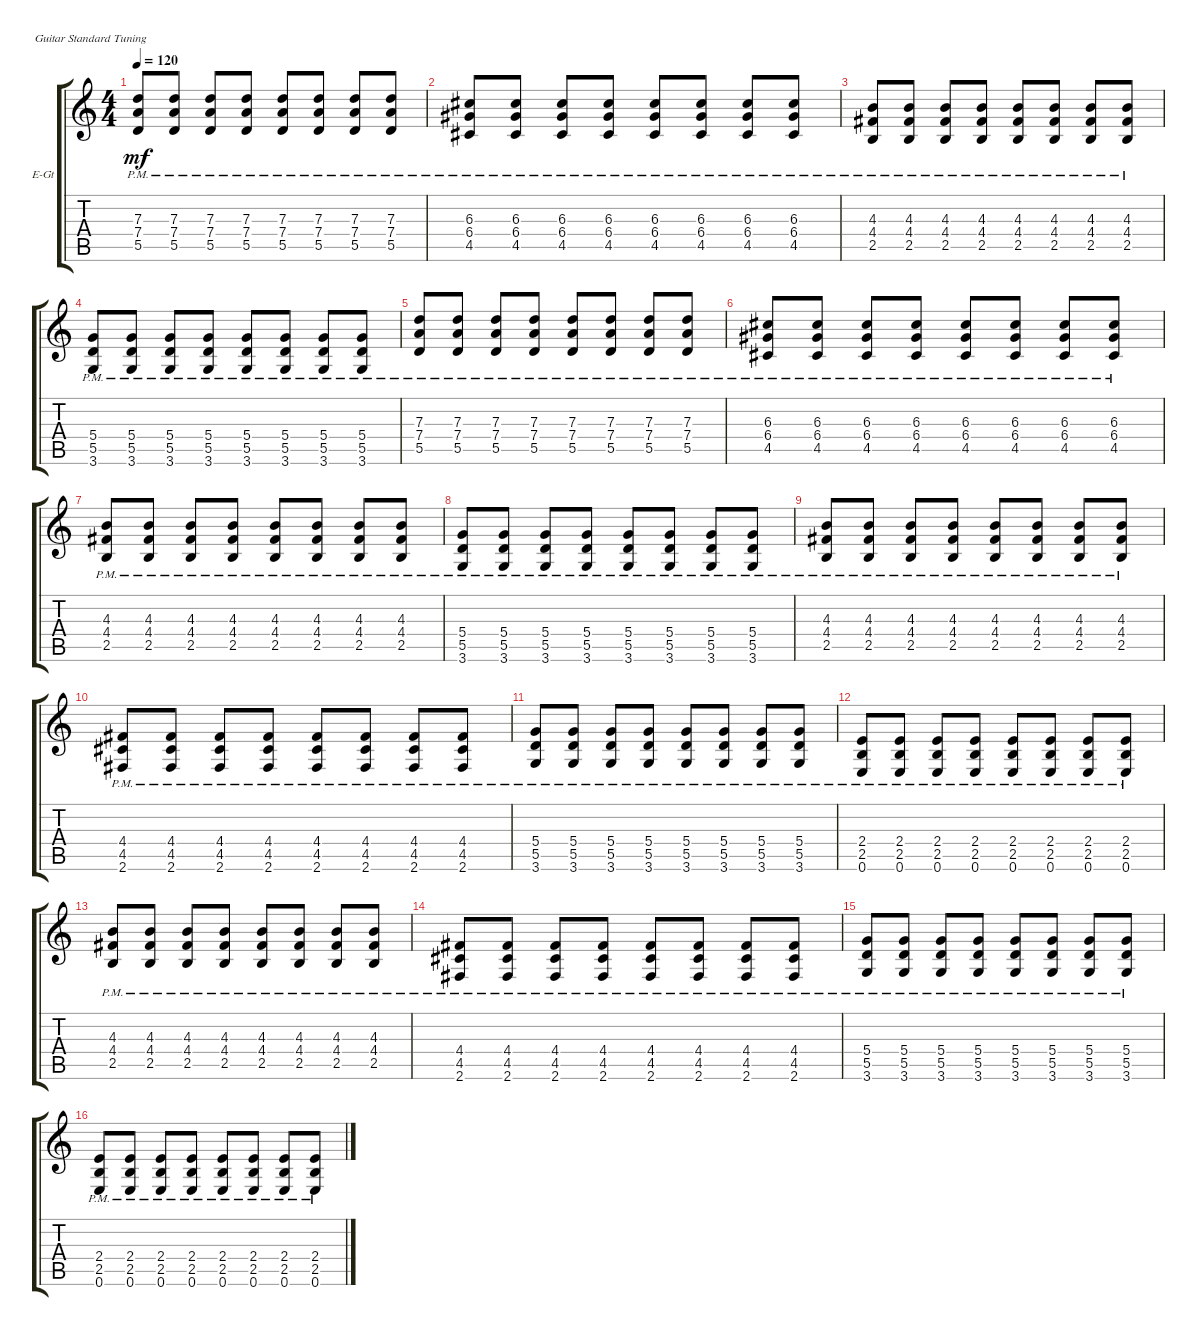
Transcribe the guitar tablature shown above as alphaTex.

\defaultSystemsLayout 4
\bracketExtendMode groupsimilarinstruments
\firstSystemTrackNameOrientation horizontal
\otherSystemsTrackNameOrientation horizontal
\track ("Electric Guitar" "E-Gt") {instrument electricguitarclean}
\staff {score tabs}
\tuning (E4 B3 G3 D3 A2 E2)
\ts (4 4)
\tempo 120
\clef g2
\ks c
(5.5{pm} 7.4{pm} 7.3{pm}).8{dy mf instrument electricguitarclean} (5.5{pm} 7.4{pm} 7.3{pm}).8 (5.5{pm} 7.4{pm} 7.3{pm}).8 (5.5{pm} 7.4{pm} 7.3{pm}).8 (5.5{pm} 7.4{pm} 7.3{pm}).8 (5.5{pm} 7.4{pm} 7.3{pm}).8 (5.5{pm} 7.4{pm} 7.3{pm}).8 (5.5{pm} 7.4{pm} 7.3{pm}).8 |
(4.5{pm} 6.4{pm} 6.3{pm}).8 (4.5{pm} 6.4{pm} 6.3{pm}).8 (4.5{pm} 6.4{pm} 6.3{pm}).8 (4.5{pm} 6.4{pm} 6.3{pm}).8 (4.5{pm} 6.4{pm} 6.3{pm}).8 (4.5{pm} 6.4{pm} 6.3{pm}).8 (4.5{pm} 6.4{pm} 6.3{pm}).8 (4.5{pm} 6.4{pm} 6.3{pm}).8 |
(2.5{pm} 4.4{pm} 4.3{pm}).8 (2.5{pm} 4.4{pm} 4.3{pm}).8 (2.5{pm} 4.4{pm} 4.3{pm}).8 (2.5{pm} 4.4{pm} 4.3{pm}).8 (2.5{pm} 4.4{pm} 4.3{pm}).8 (2.5{pm} 4.4{pm} 4.3{pm}).8 (2.5{pm} 4.4{pm} 4.3{pm}).8 (2.5{pm} 4.4{pm} 4.3{pm}).8 |
(5.5{pm} 3.6{pm} 5.4{pm}).8 (5.5{pm} 3.6{pm} 5.4{pm}).8 (5.5{pm} 3.6{pm} 5.4{pm}).8 (5.5{pm} 3.6{pm} 5.4{pm}).8 (5.5{pm} 3.6{pm} 5.4{pm}).8 (5.5{pm} 3.6{pm} 5.4{pm}).8 (5.5{pm} 3.6{pm} 5.4{pm}).8 (5.5{pm} 3.6{pm} 5.4{pm}).8 |
(5.5{pm} 7.4{pm} 7.3{pm}).8 (5.5{pm} 7.4{pm} 7.3{pm}).8 (5.5{pm} 7.4{pm} 7.3{pm}).8 (5.5{pm} 7.4{pm} 7.3{pm}).8 (5.5{pm} 7.4{pm} 7.3{pm}).8 (5.5{pm} 7.4{pm} 7.3{pm}).8 (5.5{pm} 7.4{pm} 7.3{pm}).8 (5.5{pm} 7.4{pm} 7.3{pm}).8 |
(4.5{pm} 6.4{pm} 6.3{pm}).8 (4.5{pm} 6.4{pm} 6.3{pm}).8 (4.5{pm} 6.4{pm} 6.3{pm}).8 (4.5{pm} 6.4{pm} 6.3{pm}).8 (4.5{pm} 6.4{pm} 6.3{pm}).8 (4.5{pm} 6.4{pm} 6.3{pm}).8 (4.5{pm} 6.4{pm} 6.3{pm}).8 (4.5{pm} 6.4{pm} 6.3{pm}).8 |
(2.5{pm} 4.4{pm} 4.3{pm}).8 (2.5{pm} 4.4{pm} 4.3{pm}).8 (2.5{pm} 4.4{pm} 4.3{pm}).8 (2.5{pm} 4.4{pm} 4.3{pm}).8 (2.5{pm} 4.4{pm} 4.3{pm}).8 (2.5{pm} 4.4{pm} 4.3{pm}).8 (2.5{pm} 4.4{pm} 4.3{pm}).8 (2.5{pm} 4.4{pm} 4.3{pm}).8 |
(5.5{pm} 3.6{pm} 5.4{pm}).8 (5.5{pm} 3.6{pm} 5.4{pm}).8 (5.5{pm} 3.6{pm} 5.4{pm}).8 (5.5{pm} 3.6{pm} 5.4{pm}).8 (5.5{pm} 3.6{pm} 5.4{pm}).8 (5.5{pm} 3.6{pm} 5.4{pm}).8 (5.5{pm} 3.6{pm} 5.4{pm}).8 (5.5{pm} 3.6{pm} 5.4{pm}).8 |
(2.5{pm} 4.4{pm} 4.3{pm}).8 (2.5{pm} 4.4{pm} 4.3{pm}).8 (2.5{pm} 4.4{pm} 4.3{pm}).8 (2.5{pm} 4.4{pm} 4.3{pm}).8 (2.5{pm} 4.4{pm} 4.3{pm}).8 (2.5{pm} 4.4{pm} 4.3{pm}).8 (2.5{pm} 4.4{pm} 4.3{pm}).8 (2.5{pm} 4.4{pm} 4.3{pm}).8 |
(4.5{pm} 4.4{pm} 2.6{pm}).8 (4.5{pm} 4.4{pm} 2.6{pm}).8 (4.5{pm} 4.4{pm} 2.6{pm}).8 (4.5{pm} 4.4{pm} 2.6{pm}).8 (4.5{pm} 4.4{pm} 2.6{pm}).8 (4.5{pm} 4.4{pm} 2.6{pm}).8 (4.5{pm} 4.4{pm} 2.6{pm}).8 (4.5{pm} 4.4{pm} 2.6{pm}).8 |
(5.5{pm} 5.4{pm} 3.6{pm}).8 (5.5{pm} 5.4{pm} 3.6{pm}).8 (5.5{pm} 5.4{pm} 3.6{pm}).8 (5.5{pm} 5.4{pm} 3.6{pm}).8 (5.5{pm} 5.4{pm} 3.6{pm}).8 (5.5{pm} 5.4{pm} 3.6{pm}).8 (5.5{pm} 5.4{pm} 3.6{pm}).8 (5.5{pm} 5.4{pm} 3.6{pm}).8 |
(2.5{pm} 2.4{pm} 0.6{pm}).8 (2.5{pm} 2.4{pm} 0.6{pm}).8 (2.5{pm} 2.4{pm} 0.6{pm}).8 (2.5{pm} 2.4{pm} 0.6{pm}).8 (2.5{pm} 2.4{pm} 0.6{pm}).8 (2.5{pm} 2.4{pm} 0.6{pm}).8 (2.5{pm} 2.4{pm} 0.6{pm}).8 (2.5{pm} 2.4{pm} 0.6{pm}).8 |
(2.5{pm} 4.4{pm} 4.3{pm}).8 (2.5{pm} 4.4{pm} 4.3{pm}).8 (2.5{pm} 4.4{pm} 4.3{pm}).8 (2.5{pm} 4.4{pm} 4.3{pm}).8 (2.5{pm} 4.4{pm} 4.3{pm}).8 (2.5{pm} 4.4{pm} 4.3{pm}).8 (2.5{pm} 4.4{pm} 4.3{pm}).8 (2.5{pm} 4.4{pm} 4.3{pm}).8 |
(4.5{pm} 4.4{pm} 2.6{pm}).8 (4.5{pm} 4.4{pm} 2.6{pm}).8 (4.5{pm} 4.4{pm} 2.6{pm}).8 (4.5{pm} 4.4{pm} 2.6{pm}).8 (4.5{pm} 4.4{pm} 2.6{pm}).8 (4.5{pm} 4.4{pm} 2.6{pm}).8 (4.5{pm} 4.4{pm} 2.6{pm}).8 (4.5{pm} 4.4{pm} 2.6{pm}).8 |
(5.5{pm} 5.4{pm} 3.6{pm}).8 (5.5{pm} 5.4{pm} 3.6{pm}).8 (5.5{pm} 5.4{pm} 3.6{pm}).8 (5.5{pm} 5.4{pm} 3.6{pm}).8 (5.5{pm} 5.4{pm} 3.6{pm}).8 (5.5{pm} 5.4{pm} 3.6{pm}).8 (5.5{pm} 5.4{pm} 3.6{pm}).8 (5.5{pm} 5.4{pm} 3.6{pm}).8 |
(2.5{pm} 2.4{pm} 0.6{pm}).8 (2.5{pm} 2.4{pm} 0.6{pm}).8 (2.5{pm} 2.4{pm} 0.6{pm}).8 (2.5{pm} 2.4{pm} 0.6{pm}).8 (2.5{pm} 2.4{pm} 0.6{pm}).8 (2.5{pm} 2.4{pm} 0.6{pm}).8 (2.5{pm} 2.4{pm} 0.6{pm}).8 (2.5{pm} 2.4{pm} 0.6{pm}).8
